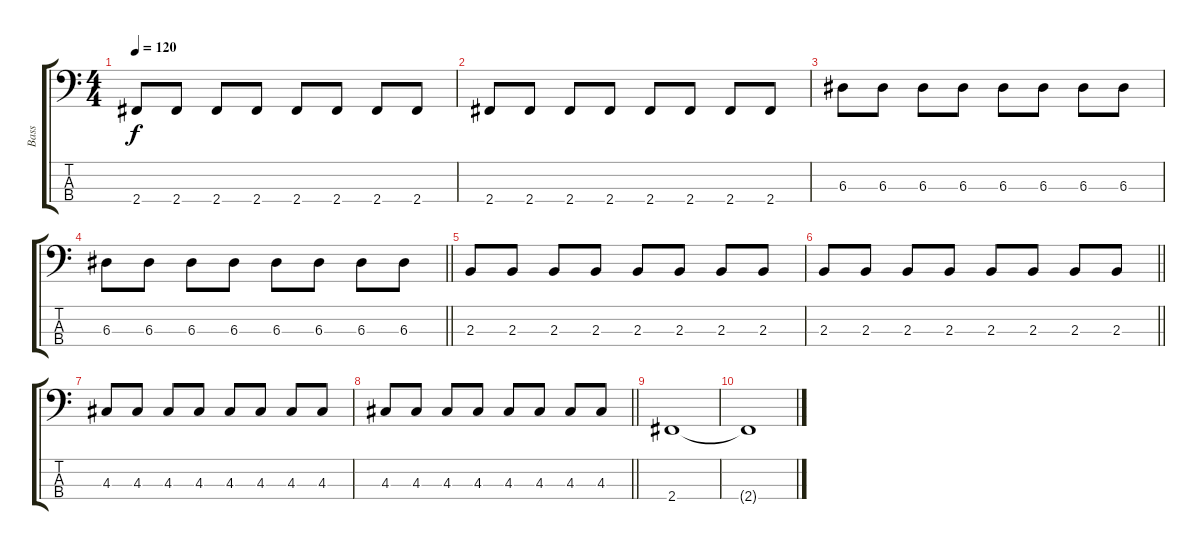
\track ("Bass" "Bass") {instrument electricbasspick}
\staff {score tabs}
\tuning (G2 D2 A1 E1) {hide}
\ts (4 4)
\tempo 120
\clef f4
\ks c
2.4.8{dy f} 2.4.8 2.4.8 2.4.8 2.4.8 2.4.8 2.4.8 2.4.8 |
2.4.8 2.4.8 2.4.8 2.4.8 2.4.8 2.4.8 2.4.8 2.4.8 |
6.3.8 6.3.8 6.3.8 6.3.8 6.3.8 6.3.8 6.3.8 6.3.8 |
\barLineRight lightlight
6.3.8 6.3.8 6.3.8 6.3.8 6.3.8 6.3.8 6.3.8 6.3.8 |
2.3.8 2.3.8 2.3.8 2.3.8 2.3.8 2.3.8 2.3.8 2.3.8 |
\barLineRight lightlight
2.3.8 2.3.8 2.3.8 2.3.8 2.3.8 2.3.8 2.3.8 2.3.8 |
4.3.8 4.3.8 4.3.8 4.3.8 4.3.8 4.3.8 4.3.8 4.3.8 |
\barLineRight lightlight
4.3.8 4.3.8 4.3.8 4.3.8 4.3.8 4.3.8 4.3.8 4.3.8 |
2.4.1 |
2.4{t}.1
